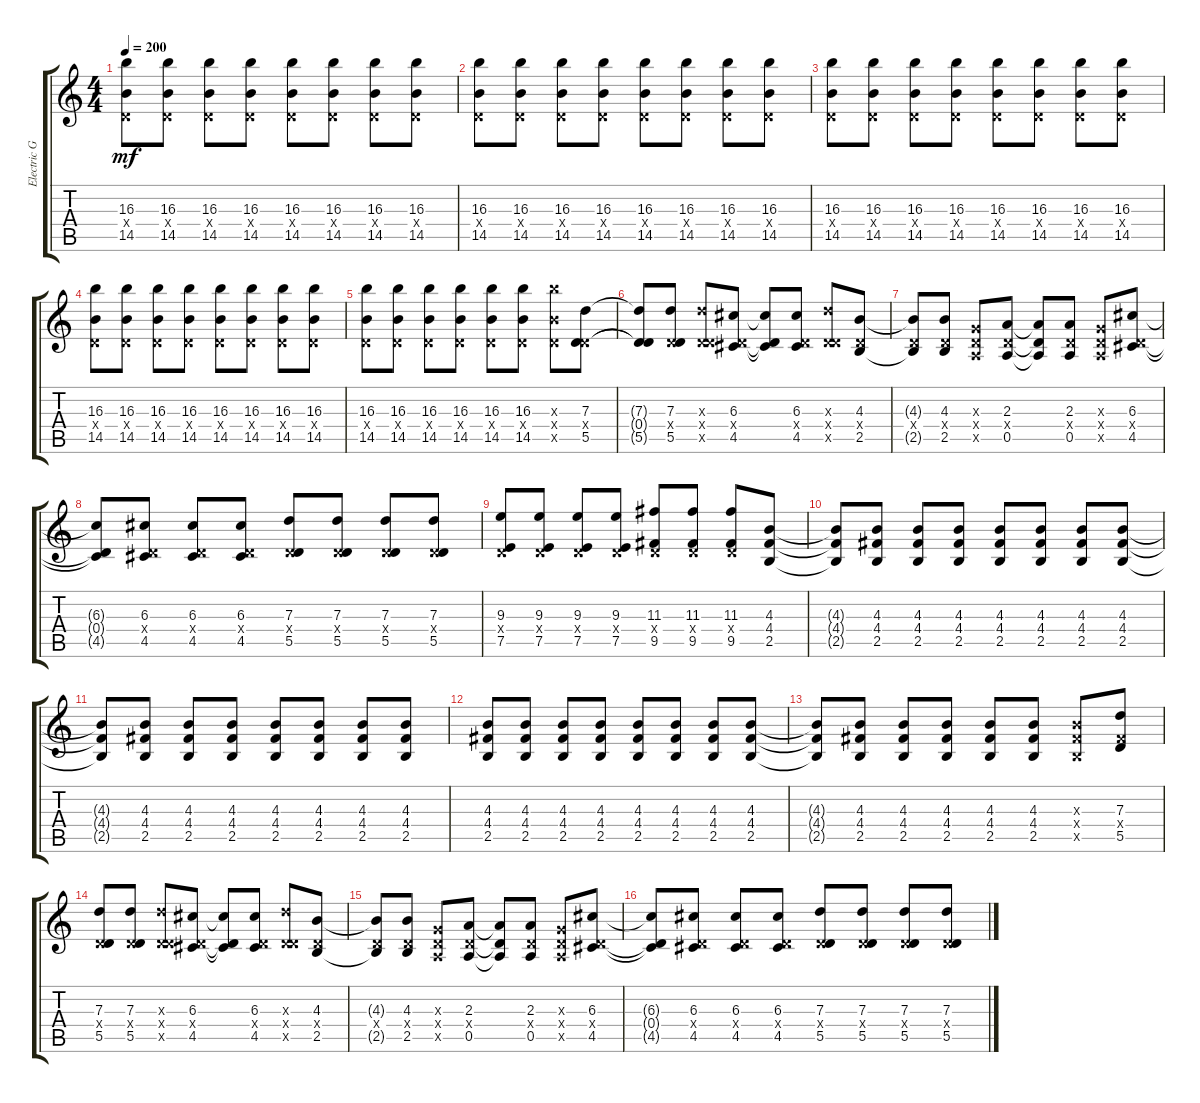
\track ("Electric Guitar" "Electric G") {instrument distortionguitar}
\staff {score tabs}
\tuning (E4 B3 G3 D3 A2 E2) {hide}
\ts (4 4)
\tempo 200
\clef g2
\ks c
(16.3 0.4{x} 14.5).8{dy mf} (16.3 0.4{x} 14.5).8 (16.3 0.4{x} 14.5).8 (16.3 0.4{x} 14.5).8 (16.3 0.4{x} 14.5).8 (16.3 0.4{x} 14.5).8 (16.3 0.4{x} 14.5).8 (16.3 0.4{x} 14.5).8 |
(16.3 0.4{x} 14.5).8 (16.3 0.4{x} 14.5).8 (16.3 0.4{x} 14.5).8 (16.3 0.4{x} 14.5).8 (16.3 0.4{x} 14.5).8 (16.3 0.4{x} 14.5).8 (16.3 0.4{x} 14.5).8 (16.3 0.4{x} 14.5).8 |
(16.3 0.4{x} 14.5).8 (16.3 0.4{x} 14.5).8 (16.3 0.4{x} 14.5).8 (16.3 0.4{x} 14.5).8 (16.3 0.4{x} 14.5).8 (16.3 0.4{x} 14.5).8 (16.3 0.4{x} 14.5).8 (16.3 0.4{x} 14.5).8 |
(16.3 0.4{x} 14.5).8 (16.3 0.4{x} 14.5).8 (16.3 0.4{x} 14.5).8 (16.3 0.4{x} 14.5).8 (16.3 0.4{x} 14.5).8 (16.3 0.4{x} 14.5).8 (16.3 0.4{x} 14.5).8 (16.3 0.4{x} 14.5).8 |
(16.3 0.4{x} 14.5).8 (16.3 0.4{x} 14.5).8 (16.3 0.4{x} 14.5).8 (16.3 0.4{x} 14.5).8 (16.3 0.4{x} 14.5).8 (16.3 0.4{x} 14.5).8 (16.3{x} 0.4{x} 14.5{x}).8 (7.3 0.4{x} 5.5).8 |
(7.3{t} 0.4{t} 5.5{t}).8 (7.3 0.4{x} 5.5).8 (7.3{x} 0.4{x} 5.5{x}).8 (6.3 0.4{x} 4.5).8 (6.3{t} 0.4{t} 4.5{t}).8 (6.3 0.4{x} 4.5).8 (7.3{x} 0.4{x} 5.5{x}).8 (4.3 0.4{x} 2.5).8 |
(4.3{t} 0.4{x} 2.5{t}).8 (4.3 0.4{x} 2.5).8 (0.3{x} 0.4{x} 0.5{x}).8 (2.3 0.4{x} 0.5).8 (2.3{t} 0.4{t} 0.5{t}).8 (2.3 0.4{x} 0.5).8 (0.3{x} 0.4{x} 0.5{x}).8 (6.3 0.4{x} 4.5).8 |
(6.3{t} 0.4{t} 4.5{t}).8 (6.3 0.4{x} 4.5).8 (6.3 0.4{x} 4.5).8 (6.3 0.4{x} 4.5).8 (7.3 0.4{x} 5.5).8 (7.3 0.4{x} 5.5).8 (7.3 0.4{x} 5.5).8 (7.3 0.4{x} 5.5).8 |
(9.3 0.4{x} 7.5).8 (9.3 0.4{x} 7.5).8 (9.3 0.4{x} 7.5).8 (9.3 0.4{x} 7.5).8 (11.3 0.4{x} 9.5).8 (11.3 0.4{x} 9.5).8 (11.3 0.4{x} 9.5).8 (4.3 4.4 2.5).8 |
(4.3{t} 4.4{t} 2.5{t}).8 (4.3 4.4 2.5).8 (4.3 4.4 2.5).8 (4.3 4.4 2.5).8 (4.3 4.4 2.5).8 (4.3 4.4 2.5).8 (4.3 4.4 2.5).8 (4.3 4.4 2.5).8 |
(4.3{t} 4.4{t} 2.5{t}).8 (4.3 4.4 2.5).8 (4.3 4.4 2.5).8 (4.3 4.4 2.5).8 (4.3 4.4 2.5).8 (4.3 4.4 2.5).8 (4.3 4.4 2.5).8 (4.3 4.4 2.5).8 |
(4.3 4.4 2.5).8 (4.3 4.4 2.5).8 (4.3 4.4 2.5).8 (4.3 4.4 2.5).8 (4.3 4.4 2.5).8 (4.3 4.4 2.5).8 (4.3 4.4 2.5).8 (4.3 4.4 2.5).8 |
(4.3{t} 4.4{t} 2.5{t}).8 (4.3 4.4 2.5).8 (4.3 4.4 2.5).8 (4.3 4.4 2.5).8 (4.3 4.4 2.5).8 (4.3 4.4 2.5).8 (4.3{x} 4.4{x} 2.5{x}).8 (7.3 4.4{x} 5.5).8 |
(7.3 0.4{x} 5.5).8 (7.3 0.4{x} 5.5).8 (7.3{x} 0.4{x} 5.5{x}).8 (6.3 0.4{x} 4.5).8 (6.3{t} 0.4{t} 4.5{t}).8 (6.3 0.4{x} 4.5).8 (7.3{x} 0.4{x} 5.5{x}).8 (4.3 0.4{x} 2.5).8 |
(4.3{t} 0.4{x} 2.5{t}).8 (4.3 0.4{x} 2.5).8 (0.3{x} 0.4{x} 0.5{x}).8 (2.3 0.4{x} 0.5).8 (2.3{t} 0.4{t} 0.5{t}).8 (2.3 0.4{x} 0.5).8 (0.3{x} 0.4{x} 0.5{x}).8 (6.3 0.4{x} 4.5).8 |
(6.3{t} 0.4{t} 4.5{t}).8 (6.3 0.4{x} 4.5).8 (6.3 0.4{x} 4.5).8 (6.3 0.4{x} 4.5).8 (7.3 0.4{x} 5.5).8 (7.3 0.4{x} 5.5).8 (7.3 0.4{x} 5.5).8 (7.3 0.4{x} 5.5).8
